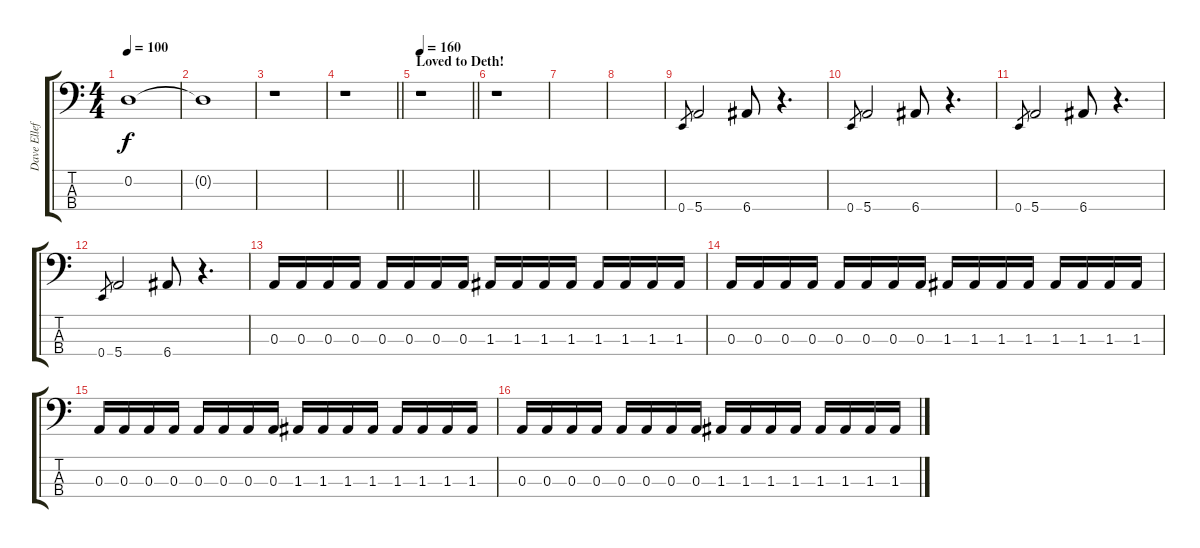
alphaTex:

\track ("Dave Ellefson" "Dave Ellef") {instrument electricbasspick}
\staff {score tabs}
\tuning (G2 D2 A1 E1) {hide}
\ts (4 4)
\tempo 100
\clef f4
\ks c
0.2{t}.1{dy f} |
0.2{t}.1 |
r.1 |
\barLineRight lightlight
r.1 |
\section ("" "Loved to Deth!")
\tempo 160
\barLineRight lightlight
r.1 |
r.1 |
|
|
0.4.8{gr} 5.4.2 6.4.8 r.4{d} |
0.4.8{gr} 5.4.2 6.4.8 r.4{d} |
0.4.8{gr} 5.4.2 6.4.8 r.4{d} |
0.4.8{gr} 5.4.2 6.4.8 r.4{d} |
0.3.16 0.3.16 0.3.16 0.3.16 0.3.16 0.3.16 0.3.16 0.3.16 1.3.16 1.3.16 1.3.16 1.3.16 1.3.16 1.3.16 1.3.16 1.3.16 |
0.3.16 0.3.16 0.3.16 0.3.16 0.3.16 0.3.16 0.3.16 0.3.16 1.3.16 1.3.16 1.3.16 1.3.16 1.3.16 1.3.16 1.3.16 1.3.16 |
0.3.16 0.3.16 0.3.16 0.3.16 0.3.16 0.3.16 0.3.16 0.3.16 1.3.16 1.3.16 1.3.16 1.3.16 1.3.16 1.3.16 1.3.16 1.3.16 |
0.3.16 0.3.16 0.3.16 0.3.16 0.3.16 0.3.16 0.3.16 0.3.16 1.3.16 1.3.16 1.3.16 1.3.16 1.3.16 1.3.16 1.3.16 1.3.16
